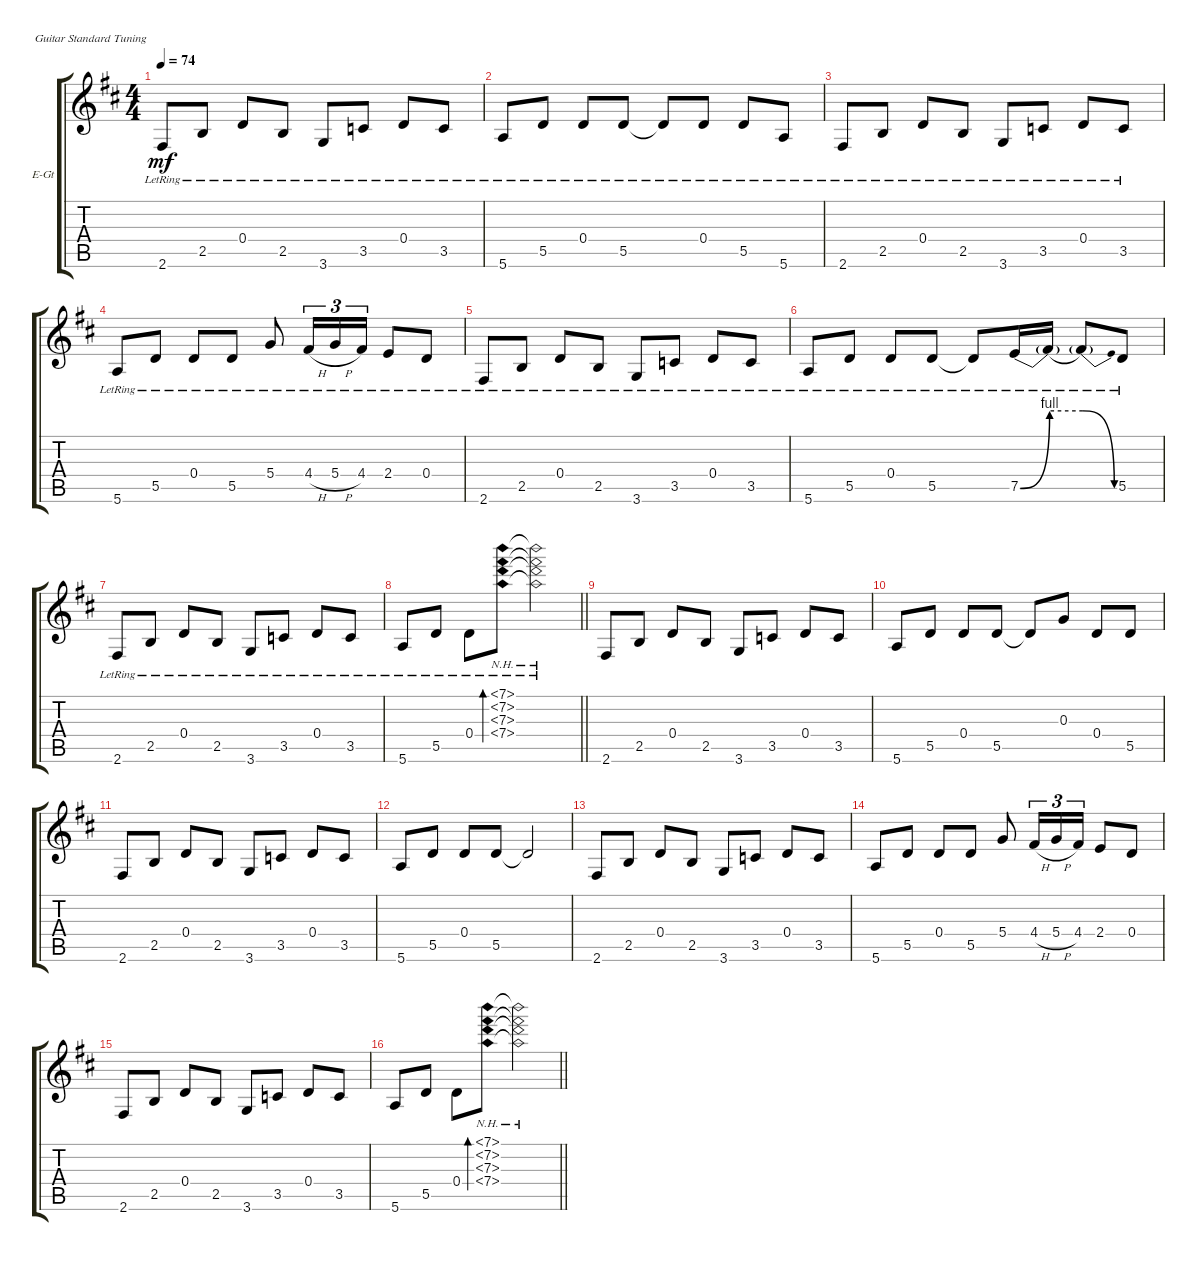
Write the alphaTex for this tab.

\bracketExtendMode groupsimilarinstruments
\firstSystemTrackNameOrientation horizontal
\otherSystemsTrackNameOrientation horizontal
\track ("Rudolf Schenker Clean" "E-Gt") {instrument electricguitarclean}
\staff {score tabs}
\tuning (E4 B3 G3 D3 A2 E2)
\ts (4 4)
\beaming (8 2 2 2 2)
\tempo 74
\clef g2
\ks d
2.6{lr}.8{dy mf instrument electricguitarclean} 2.5{lr}.8 0.4{lr}.8 2.5{lr}.8 3.6{lr}.8 3.5{lr}.8 0.4{lr}.8 3.5{lr}.8 |
5.6{lr}.8 5.5{lr}.8 0.4{lr}.8 5.5{lr}.8 5.5{lr t}.8 0.4{lr}.8 5.5{lr}.8 5.6{lr}.8 |
2.6{lr}.8 2.5{lr}.8 0.4{lr}.8 2.5{lr}.8 3.6{lr}.8 3.5{lr}.8 0.4{lr}.8 3.5{lr}.8 |
5.6{lr}.8 5.5{lr}.8 0.4{lr}.8 5.5{lr}.8 5.4{lr}.8 4.4{h lr}.16{tu (3 2)} 5.4{h lr}.16{tu (3 2)} 4.4{lr}.16{tu (3 2)} 2.4{lr}.8 0.4{lr}.8 |
2.6{lr}.8 2.5{lr}.8 0.4{lr}.8 2.5{lr}.8 3.6{lr}.8 3.5{lr}.8 0.4{lr}.8 3.5{lr}.8 |
5.6{lr}.8 5.5{lr}.8 0.4{lr}.8 5.5{lr}.8 5.5{lr t}.8 7.5{be (bend 0 0 60 4) lr}.16 7.5{be (hold 0 4 60 4) lr t}.16 7.5{be (release 0 4 60 0) lr t}.8 5.5{lr}.8 |
2.6{lr}.8 2.5{lr}.8 0.4{lr}.8 2.5{lr}.8 3.6{lr}.8 3.5{lr}.8 0.4{lr}.8 3.5{lr}.8 |
\barLineRight lightlight
5.6{lr}.8 5.5{lr}.8 0.4{lr}.8 (7.1{nh lr} 7.2{nh lr} 7.3{nh lr} 7.4{nh lr}).8{bd 30} (7.1{nh lr t} 7.2{nh lr t} 7.3{nh lr t} 7.4{nh lr t}).2 |
2.6.8 2.5.8 0.4.8 2.5.8 3.6.8 3.5.8 0.4.8 3.5.8 |
5.6.8 5.5.8 0.4.8 5.5.8 5.5{t}.8 0.3.8 0.4.8 5.5.8 |
2.6.8 2.5.8 0.4.8 2.5.8 3.6.8 3.5.8 0.4.8 3.5.8 |
5.6.8 5.5.8 0.4.8 5.5.8 5.5{t}.2 |
2.6.8 2.5.8 0.4.8 2.5.8 3.6.8 3.5.8 0.4.8 3.5.8 |
5.6.8 5.5.8 0.4.8 5.5.8 5.4.8 4.4{h}.16{tu (3 2)} 5.4{h}.16{tu (3 2)} 4.4.16{tu (3 2)} 2.4.8 0.4.8 |
2.6.8 2.5.8 0.4.8 2.5.8 3.6.8 3.5.8 0.4.8 3.5.8 |
\barLineRight lightlight
5.6.8 5.5.8 0.4.8 (7.1{nh} 7.2{nh} 7.3{nh} 7.4{nh}).8{bd 30} (7.1{nh t} 7.2{nh t} 7.3{nh t} 7.4{nh t}).2
